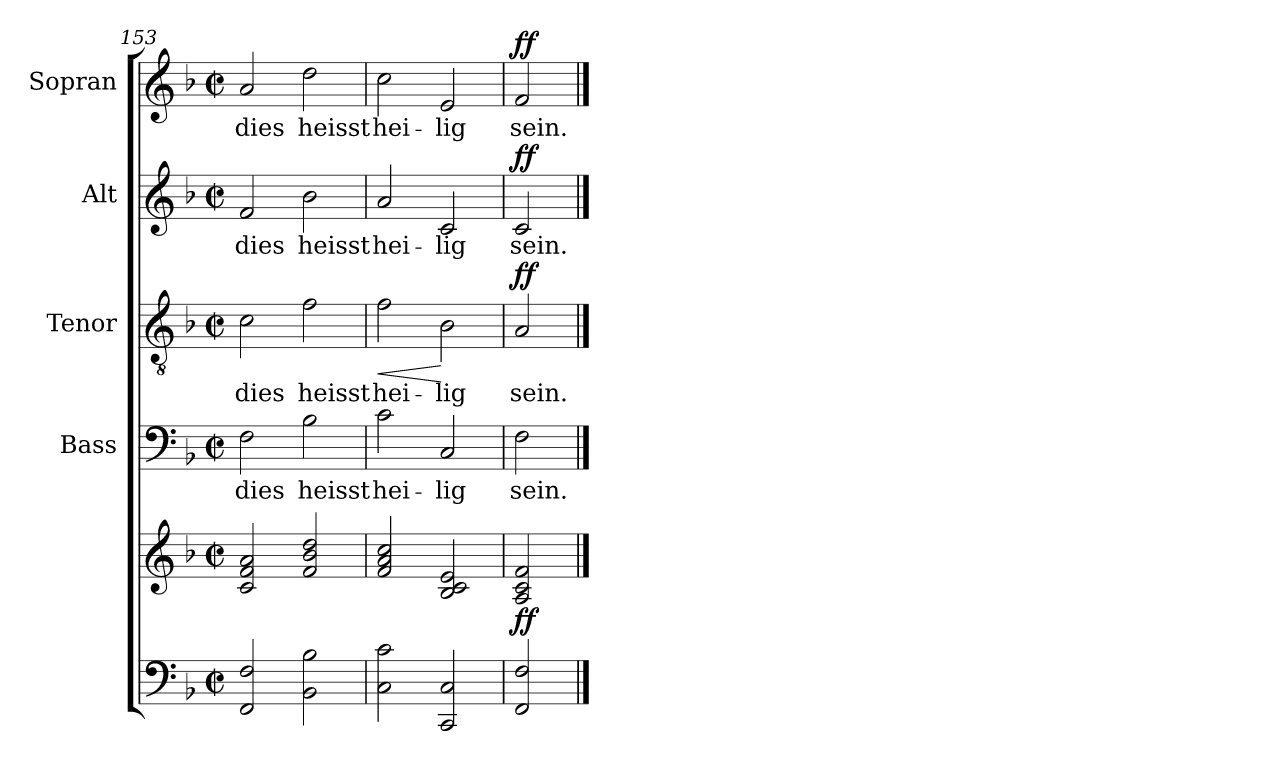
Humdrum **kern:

**kern	**kern	**dynam	**kern	**text	**kern	**text	**dynam	**kern	**text	**dynam	**kern	**text	**dynam
*part5	*part5	*part5	*part4	*part4	*part3	*part3	*part3	*part2	*part2	*part2	*part1	*part1	*part1
*staff6	*staff5	*staff5/6	*staff4	*staff4	*staff3	*staff3	*staff3	*staff2	*staff2	*staff2	*staff1	*staff1	*staff1
*	*	*	*I"Bass	*	*I"Tenor	*	*	*I"Alt	*	*	*I"Sopran	*	*
*	*	*	*I'B.	*	*I'T.	*	*	*I'A.	*	*	*I'S.	*	*
*clefF4	*clefG2	*	*clefF4	*	*clefGv2	*	*	*clefG2	*	*	*clefG2	*	*
*k[b-]	*k[b-]	*	*k[b-]	*	*k[b-]	*	*	*k[b-]	*	*	*k[b-]	*	*
*F:	*F:	*	*F:	*	*F:	*	*	*F:	*	*	*F:	*	*
*M2/2	*M2/2	*	*M2/2	*	*M2/2	*	*	*M2/2	*	*	*M2/2	*	*
*met(c|)	*met(c|)	*	*met(c|)	*	*met(c|)	*	*	*met(c|)	*	*	*met(c|)	*	*
=153	=153	=153	=153	=153	=153	=153	=153	=153	=153	=153	=153	=153	=153
!	!	!	!	!LO:LY:b	!	!LO:LY:b	!	!	!LO:LY:b	!	!	!LO:LY:b	!
2FF/ 2F/	2c/ 2f/ 2a/	.	2F\	dies	2c\	dies	.	2f/	dies	.	2a/	dies	.
!	!	!	!	!LO:LY:b	!	!LO:LY:b	!	!	!LO:LY:b	!	!	!LO:LY:b	!
2BB-\ 2B-\	2f/ 2b-/ 2dd/	.	2B-\	heisst	2f\	heisst	.	2b-\	heisst	.	2dd\	heisst	.
=154	=154	=154	=154	=154	=154	=154	=154	=154	=154	=154	=154	=154	=154
!	!	!	!	!LO:LY:b	!	!LO:LY:b	!LO:HP:b	!	!LO:LY:b	!	!	!LO:LY:b	!
2C\ 2c\	2f/ 2a/ 2cc/	.	2c\	hei-	2f\	hei-	<	2a/	hei-	.	2cc\	hei-	.
!	!	!	!	!LO:LY:b	!	!LO:LY:b	!	!	!LO:LY:b	!	!	!LO:LY:b	!
2CC/ 2C/	2B-/ 2c/ 2e/	.	2C/	-lig	2B-\	-lig	[	2c/	-lig	.	2e/	-lig	.
=155	=155	=155	=155	=155	=155	=155	=155	=155	=155	=155	=155	=155	=155
!	!	!LO:DY:b	!	!LO:LY:b	!	!LO:LY:b	!LO:DY:a	!	!LO:LY:b	!LO:DY:a	!	!LO:LY:b	!LO:DY:a
2FF/ 2F/	2A/ 2c/ 2f/	ff	2F\	sein.	2A/	sein.	ff	2c/	sein.	ff	2f/	sein.	ff
==	==	==	==	==	==	==	==	==	==	==	==	==	==
*-	*-	*-	*-	*-	*-	*-	*-	*-	*-	*-	*-	*-	*-
